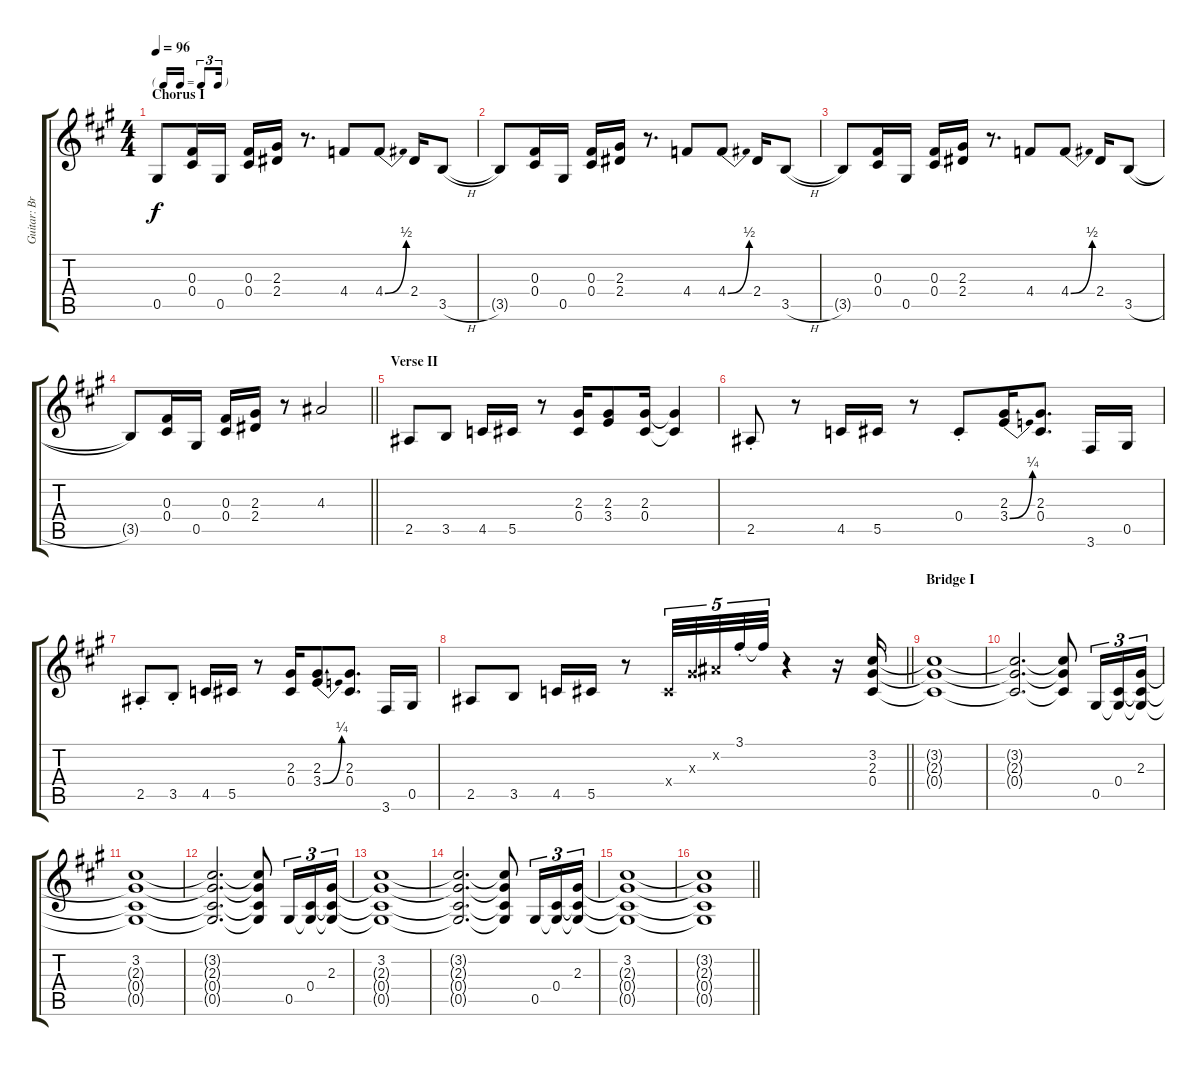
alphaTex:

\track ("Guitar: Brad" "Guitar: Br") {instrument distortionguitar}
\staff {score tabs}
\tuning (Eb4 Bb3 Gb3 Db3 Ab2 Eb2) {hide}
\ts (4 4)
\tf triplet16th
\section ("" "Chorus I")
\tempo 96
\clef g2
\ks a
0.5{t}.8{dy f} (0.3 0.4).16 0.5.16 (0.3 0.4).16 (2.3 2.4).16 r.8{d} 4.4.8 4.4{be (bend 0 0 60 2)}.8 2.4.16 3.5{h}.8 |
3.5{t}.8 (0.3 0.4).16 0.5.16 (0.3 0.4).16 (2.3 2.4).16 r.8{d} 4.4.8 4.4{be (bend 0 0 60 2)}.8 2.4.16 3.5{h}.8 |
3.5{t}.8 (0.3 0.4).16 0.5.16 (0.3 0.4).16 (2.3 2.4).16 r.8{d} 4.4.8 4.4{be (bend 0 0 60 2)}.8 2.4.16 3.5{h}.8 |
\barLineRight lightlight
3.5{t}.8 (0.3 0.4).16 0.5.16 (0.3 0.4).16 (2.3 2.4).16 r.8 4.3.2 |
\section ("" "Verse II")
2.5.8 3.5.8 4.5.16 5.5.16 r.8 (2.3 0.4).16 (2.3 3.4).8 (2.3 0.4).16 (2.3{t} 0.4{t}).4 |
2.5{st}.8 r.8 4.5.16 5.5.16 r.8 0.4{st}.8 (2.3 3.4{be (bend 0 0 60 1)}).16 (2.3 0.4).8{d} 3.6.16 0.5.16 |
2.5{st}.8 3.5{st}.8 4.5.16 5.5.16 r.8 (2.3 0.4).16 (2.3 3.4{be (bend 0 0 60 1)}).8 (2.3 0.4).8{d} 3.6.16 0.5.16 |
\barLineRight lightlight
2.5.8 3.5.8 4.5.16 5.5.16 r.8 0.4{x}.32{tu (5 4)} 2.3{x}.32{tu (5 4)} 0.2{x}.32{tu (5 4)} 3.1{st}.32{tu (5 4)} 3.1{t}.32{tu (5 4)} r.4 r.16 (3.2 2.3 0.4).16 |
\section ("" "Bridge I")
(3.2{t} 2.3{t} 0.4{t}).1 |
(3.2{t} 2.3{t} 0.4{t}).2{d} (3.2{t} 2.3{t} 0.4{t}).8 0.5.16{tu (3 2)} (0.4 0.5{t}).16{tu (3 2)} (2.3 0.4{t} 0.5{t}).16{tu (3 2)} |
(3.2 2.3{t} 0.4{t} 0.5{t}).1 |
(3.2{t} 2.3{t} 0.4{t} 0.5{t}).2{d} (3.2{t} 2.3{t} 0.4{t} 0.5{t}).8 0.5.16{tu (3 2)} (0.4 0.5{t}).16{tu (3 2)} (2.3 0.4{t} 0.5{t}).16{tu (3 2)} |
(3.2 2.3{t} 0.4{t} 0.5{t}).1 |
(3.2{t} 2.3{t} 0.4{t} 0.5{t}).2{d} (3.2{t} 2.3{t} 0.4{t} 0.5{t}).8 0.5.16{tu (3 2)} (0.4 0.5{t}).16{tu (3 2)} (2.3 0.4{t} 0.5{t}).16{tu (3 2)} |
(3.2 2.3{t} 0.4{t} 0.5{t}).1 |
\barLineRight lightlight
(3.2{t} 2.3{t} 0.4{t} 0.5{t}).1
